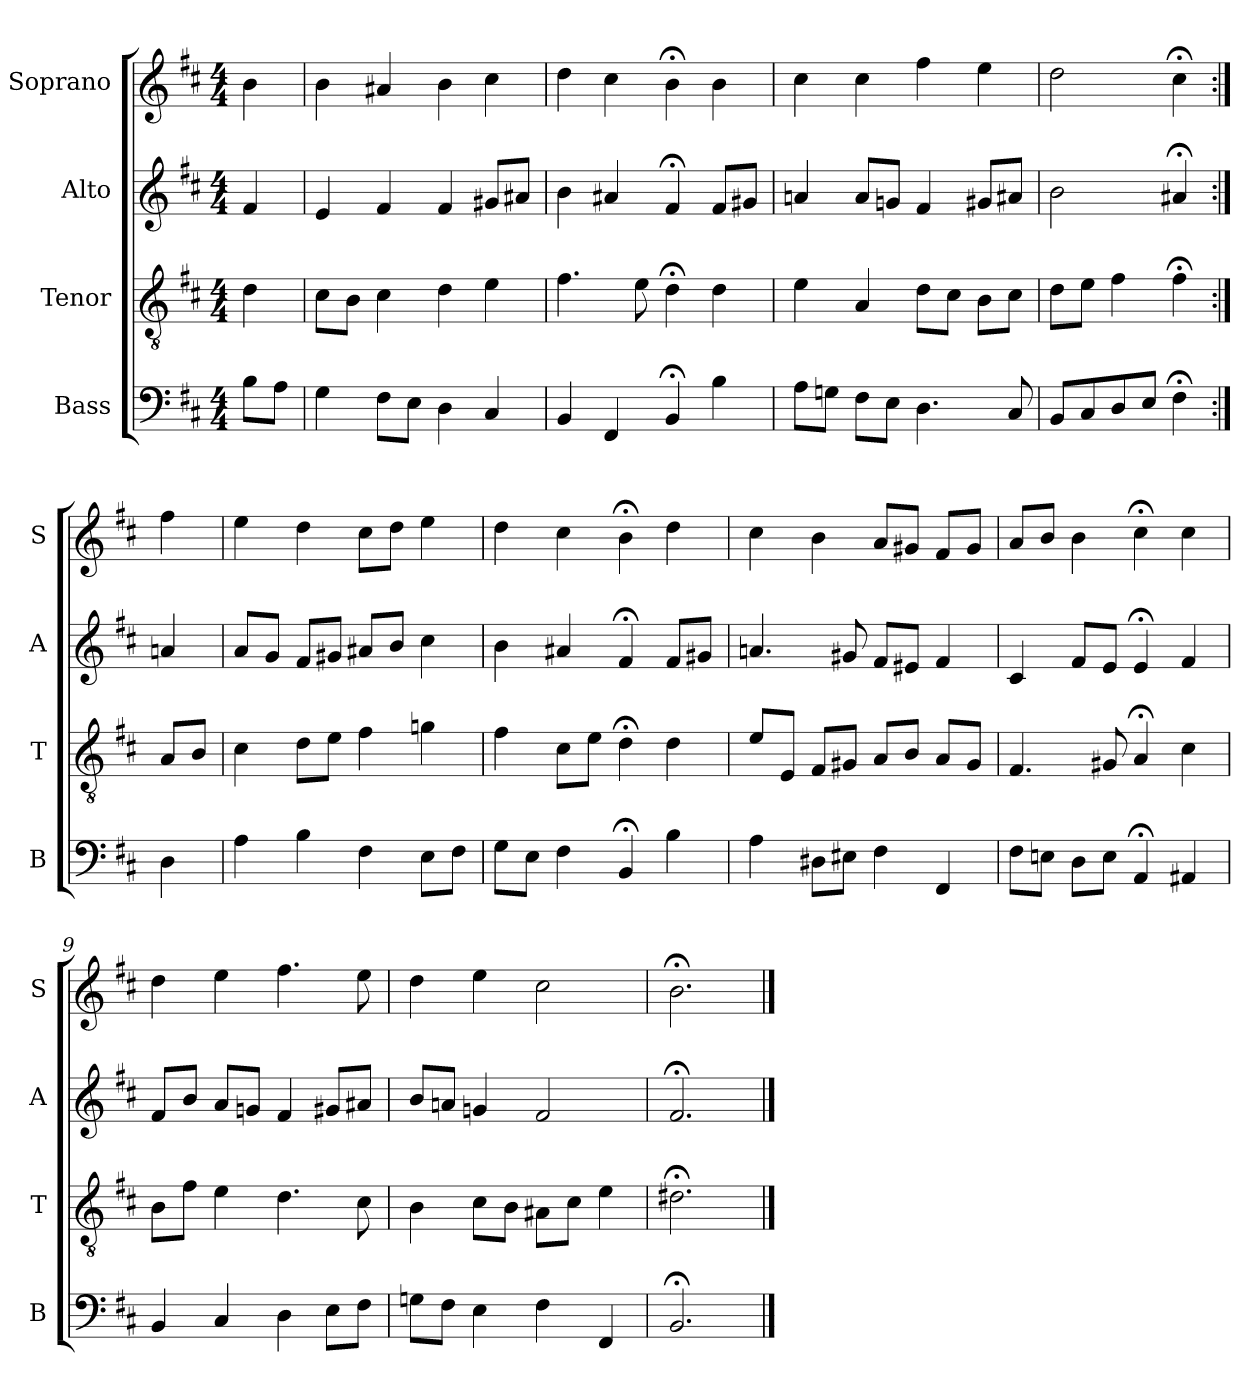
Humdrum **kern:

**kern	**kern	**kern	**kern
*part4	*part3	*part2	*part1
*staff4	*staff3	*staff2	*staff1
*I"Bass	*I"Tenor	*I"Alto	*I"Soprano
*I'B	*I'T	*I'A	*I'S
*clefF4	*clefGv2	*clefG2	*clefG2
*k[f#c#]	*k[f#c#]	*k[f#c#]	*k[f#c#]
*b:	*b:	*b:	*b:
*M4/4	*M4/4	*M4/4	*M4/4
*MM100	*MM100	*MM100	*MM100
=	=	=	=
8BL	4d	4f#	4b
8AJ	.	.	.
=1	=1	=1	=1
4G	8c#L	4e	4b
.	8BJ	.	.
8F#L	4c#	4f#	4a#X
8EJ	.	.	.
4D	4d	4f#	4b
4C#	4e	8g#XL	4cc#
.	.	8a#XJ	.
=2	=2	=2	=2
4BB	4.f#	4b	4dd
4FF#	.	4a#X	4cc#
.	8e	.	.
4BB;<	4d;<	4f#;<	4b;<
4B	4d	8f#L	4b
.	.	8g#XJ	.
=3	=3	=3	=3
8AL	4e	4an	4cc#
8GnJ	.	.	.
8F#L	4A	8aL	4cc#
8EJ	.	8gnJ	.
4.D	8dL	4f#	4ff#
.	8c#J	.	.
.	8BL	8g#XL	4ee
8C#	8c#J	8a#XJ	.
=4	=4	=4	=4
8BBL	8dL	2b	2dd
8C#	8eJ	.	.
8D	4f#	.	.
8EJ	.	.	.
4F#;<	4f#;<	4a#X;<	4cc#;<
=:|!	=:|!	=:|!	=:|!
4D	8AL	4an	4ff#
.	8BJ	.	.
=5	=5	=5	=5
4A	4c#	8aL	4ee
.	.	8gJ	.
4B	8dL	8f#L	4dd
.	8eJ	8g#XJ	.
4F#	4f#	8a#XL	8cc#L
.	.	8bJ	8ddJ
8EL	4gn	4cc#	4ee
8F#J	.	.	.
=6	=6	=6	=6
8GL	4f#	4b	4dd
8EJ	.	.	.
4F#	8c#L	4a#X	4cc#
.	8eJ	.	.
4BB;<	4d;<	4f#;<	4b;<
4B	4d	8f#L	4dd
.	.	8g#XJ	.
=7	=7	=7	=7
4A	8eL	4.an	4cc#
.	8EJ	.	.
8D#XL	8F#L	.	4b
8E#XJ	8G#XJ	8g#X	.
4F#	8AL	8f#L	8aL
.	8BJ	8e#XJ	8g#XJ
4FF#	8AL	4f#	8f#L
.	8G#J	.	8g#J
=8	=8	=8	=8
8F#L	4.F#	4c#	8aL
8EnJ	.	.	8bJ
8DL	.	8f#L	4b
8EJ	8G#X	8eJ	.
4AA;<	4A;<	4e;<	4cc#;<
4AA#X	4c#	4f#	4cc#
=9	=9	=9	=9
4BB	8BL	8f#L	4dd
.	8f#J	8bJ	.
4C#	4e	8aL	4ee
.	.	8gnJ	.
4D	4.d	4f#	4.ff#
8EL	.	8g#XL	.
8F#J	8c#	8a#XJ	8ee
=10	=10	=10	=10
8GnL	4B	8bL	4dd
8F#J	.	8anJ	.
4E	8c#L	4gn	4ee
.	8BJ	.	.
4F#	8A#XL	2f#	2cc#
.	8c#J	.	.
4FF#	4e	.	.
=11	=11	=11	=11
2.BB;<	2.d#X;<	2.f#;<	2.b;<
==	==	==	==
*-	*-	*-	*-
